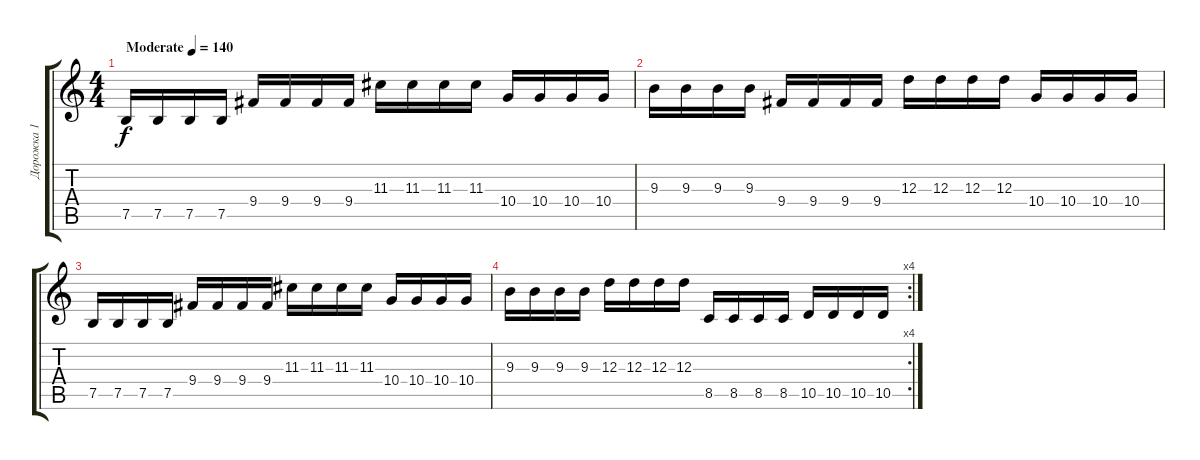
\track ("Дорожка 1" "Дорожка 1") {instrument overdrivenguitar}
\staff {score tabs}
\tuning (B3 Gb3 D3 A2 E2 B1) {hide}
\ts (4 4)
\tempo (140 "Moderate")
\clef g2
\ks c
7.5.16{dy f instrument overdrivenguitar} 7.5.16 7.5.16 7.5.16 9.4.16 9.4.16 9.4.16 9.4.16 11.3.16 11.3.16 11.3.16 11.3.16 10.4.16 10.4.16 10.4.16 10.4.16 |
9.3.16 9.3.16 9.3.16 9.3.16 9.4.16 9.4.16 9.4.16 9.4.16 12.3.16 12.3.16 12.3.16 12.3.16 10.4.16 10.4.16 10.4.16 10.4.16 |
7.5.16 7.5.16 7.5.16 7.5.16 9.4.16 9.4.16 9.4.16 9.4.16 11.3.16 11.3.16 11.3.16 11.3.16 10.4.16 10.4.16 10.4.16 10.4.16 |
\rc 4
9.3.16 9.3.16 9.3.16 9.3.16 12.3.16 12.3.16 12.3.16 12.3.16 8.5.16 8.5.16 8.5.16 8.5.16 10.5.16 10.5.16 10.5.16 10.5.16
